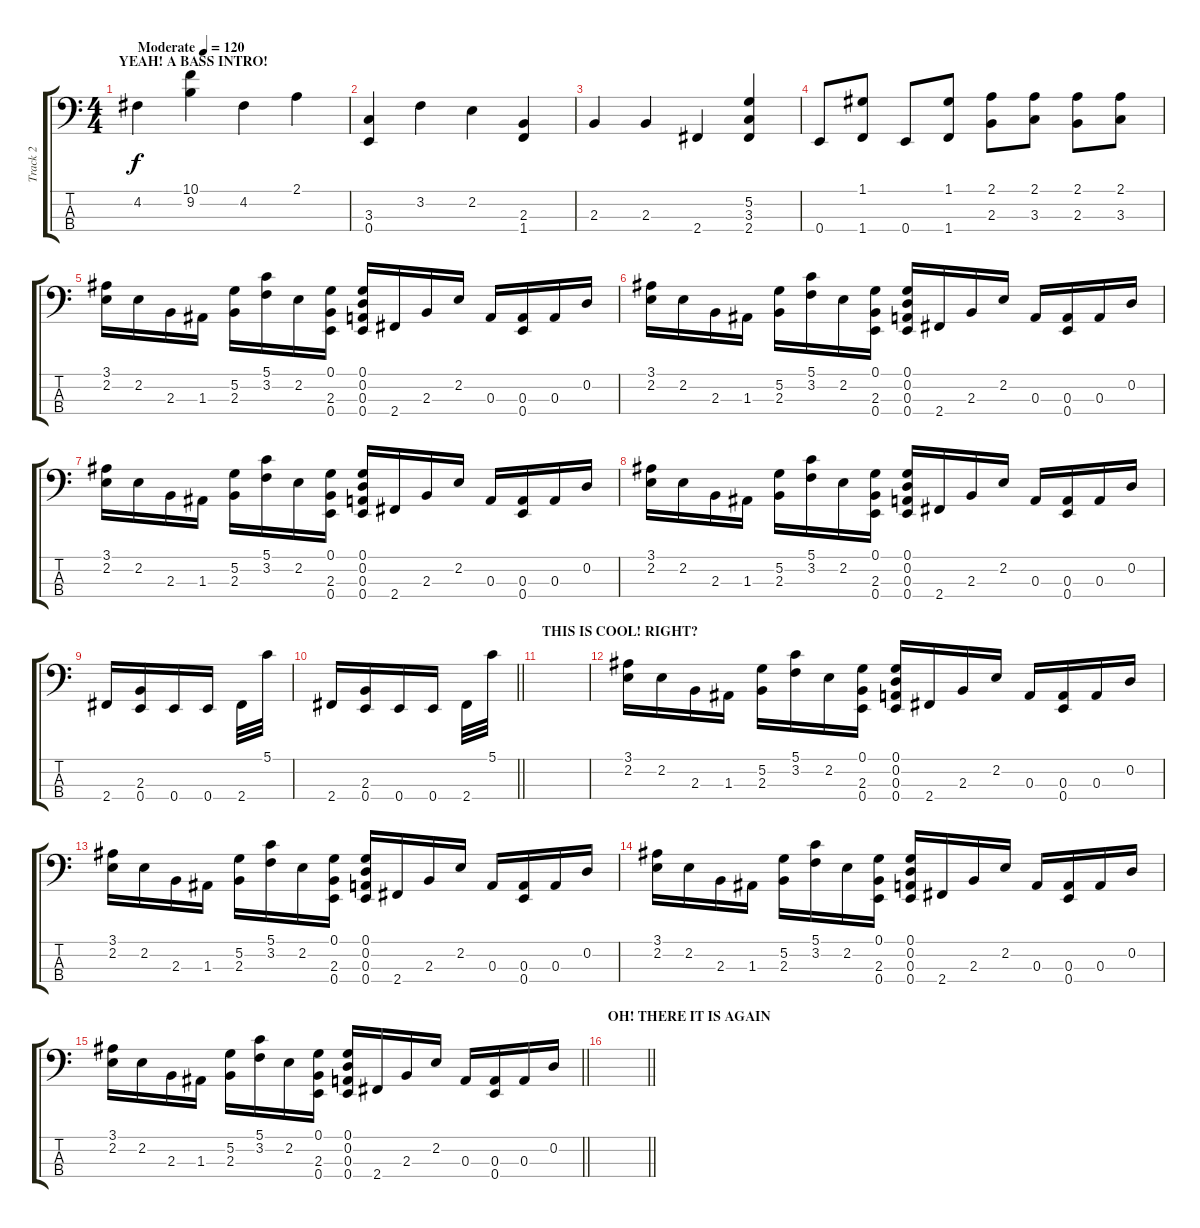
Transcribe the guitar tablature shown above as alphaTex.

\track ("Track 2" "Track 2") {instrument electricbassfinger}
\staff {score tabs}
\tuning (G2 D2 A1 E1) {hide}
\ts (4 4)
\section ("" "YEAH! A BASS INTRO!")
\tempo (120 "Moderate")
\clef f4
\ks c
4.2.4{dy f instrument electricbassfinger} (10.1 9.2).4 4.2.4 2.1.4 |
(3.3 0.4).4 3.2.4 2.2.4 (2.3 1.4).4 |
2.3.4 2.3.4 2.4.4 (5.2 3.3 2.4).4 |
0.4.8 (1.1 1.4).8 0.4.8 (1.1 1.4).8 (2.1 2.3).8 (2.1 3.3).8 (2.1 2.3).8 (2.1 3.3).8 |
(3.1 2.2).16 2.2.16 2.3.16 1.3.16 (5.2 2.3).16 (5.1 3.2).16 2.2.16 (0.1 2.3 0.4).16 (0.1 0.2 0.3 0.4).16 2.4.16 2.3.16 2.2.16 0.3.16 (0.3 0.4).16 0.3.16 0.2.16 |
(3.1 2.2).16 2.2.16 2.3.16 1.3.16 (5.2 2.3).16 (5.1 3.2).16 2.2.16 (0.1 2.3 0.4).16 (0.1 0.2 0.3 0.4).16 2.4.16 2.3.16 2.2.16 0.3.16 (0.3 0.4).16 0.3.16 0.2.16 |
(3.1 2.2).16 2.2.16 2.3.16 1.3.16 (5.2 2.3).16 (5.1 3.2).16 2.2.16 (0.1 2.3 0.4).16 (0.1 0.2 0.3 0.4).16 2.4.16 2.3.16 2.2.16 0.3.16 (0.3 0.4).16 0.3.16 0.2.16 |
(3.1 2.2).16 2.2.16 2.3.16 1.3.16 (5.2 2.3).16 (5.1 3.2).16 2.2.16 (0.1 2.3 0.4).16 (0.1 0.2 0.3 0.4).16 2.4.16 2.3.16 2.2.16 0.3.16 (0.3 0.4).16 0.3.16 0.2.16 |
2.4.16 (2.3 0.4).16 0.4.16 0.4.16 2.4.32 5.1.32 |
\barLineRight lightlight
2.4.16 (2.3 0.4).16 0.4.16 0.4.16 2.4.32 5.1.32 |
\section ("" "THIS IS COOL! RIGHT?")
|
(3.1 2.2).16 2.2.16 2.3.16 1.3.16 (5.2 2.3).16 (5.1 3.2).16 2.2.16 (0.1 2.3 0.4).16 (0.1 0.2 0.3 0.4).16 2.4.16 2.3.16 2.2.16 0.3.16 (0.3 0.4).16 0.3.16 0.2.16 |
(3.1 2.2).16 2.2.16 2.3.16 1.3.16 (5.2 2.3).16 (5.1 3.2).16 2.2.16 (0.1 2.3 0.4).16 (0.1 0.2 0.3 0.4).16 2.4.16 2.3.16 2.2.16 0.3.16 (0.3 0.4).16 0.3.16 0.2.16 |
(3.1 2.2).16 2.2.16 2.3.16 1.3.16 (5.2 2.3).16 (5.1 3.2).16 2.2.16 (0.1 2.3 0.4).16 (0.1 0.2 0.3 0.4).16 2.4.16 2.3.16 2.2.16 0.3.16 (0.3 0.4).16 0.3.16 0.2.16 |
\barLineRight lightlight
(3.1 2.2).16 2.2.16 2.3.16 1.3.16 (5.2 2.3).16 (5.1 3.2).16 2.2.16 (0.1 2.3 0.4).16 (0.1 0.2 0.3 0.4).16 2.4.16 2.3.16 2.2.16 0.3.16 (0.3 0.4).16 0.3.16 0.2.16 |
\section ("" "OH! THERE IT IS AGAIN")
\barLineRight lightlight
